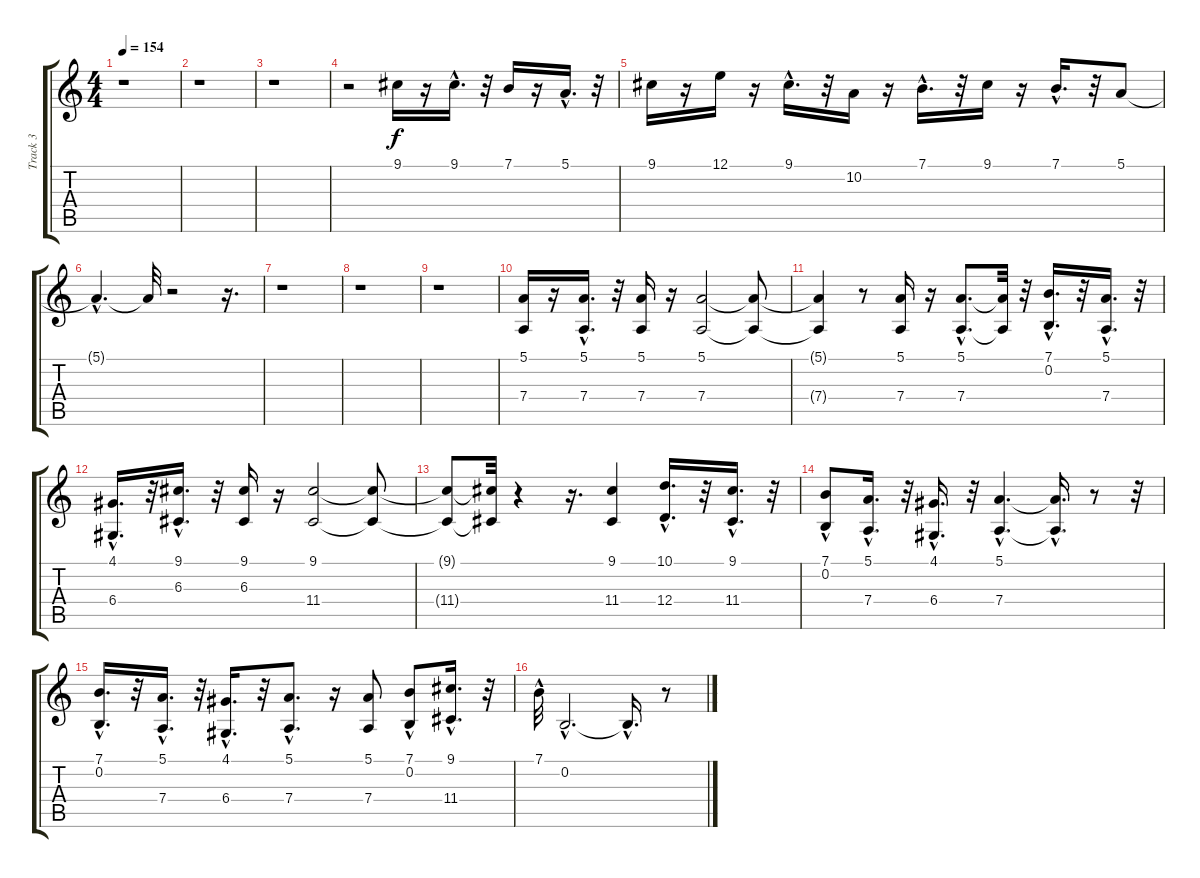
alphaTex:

\track ("Track 3" "Track 3") {instrument brasssection}
\staff {score tabs}
\tuning (E4 B3 G3 D3 A2 E2) {hide}
\ts (4 4)
\tempo 154
\clef g2
\ks c
r.1{dy f} |
r.1 |
r.1 |
r.2 9.1.16 r.16 9.1{hac}.16{d} r.32 7.1.16 r.16 5.1{hac}.16{d} r.32 |
9.1.16 r.16 12.1.16 r.16 9.1{hac}.16{d} r.32 10.2.16 r.16 7.1{hac}.16{d} r.32 9.1.16 r.16 7.1{hac}.16{d} r.32 5.1.8 |
5.1{hac t}.4{d} 5.1{t}.32 r.2 r.16{d} |
r.1 |
r.1 |
r.1 |
(5.1 7.4).16 r.16 (5.1{hac} 7.4{hac}).16{d} r.32 (5.1 7.4).16 r.16 (5.1 7.4).2 (5.1{t} 7.4{t}).8 |
(5.1{t} 7.4{t}).4 r.8 (5.1 7.4).16 r.16 (5.1{hac} 7.4{hac}).8{d} (5.1{t} 7.4{t}).32 r.32 (7.1{hac} 0.2{hac}).16{d} r.32 (5.1{hac} 7.4{hac}).16{d} r.32 |
(4.1{hac} 6.4{hac}).16{d} r.32 (9.1{hac} 6.3{hac}).16{d} r.32 (9.1 6.3).16 r.16 (9.1 11.4).2 (9.1{t} 11.4{t}).8 |
(9.1{t} 11.4{t}).8 (9.1{t} 11.4{t}).32 r.4 r.16{d} (9.1 11.4).4 (10.1{hac} 12.4{hac}).16{d} r.32 (9.1{hac} 11.4{hac}).16{d} r.32 |
(7.1 0.2{hac}).8 (5.1{hac} 7.4).16{d} r.32 (4.1 6.4{hac}).16{d} r.32 (5.1{hac} 7.4{hac}).4{d} (5.1{hac t} 7.4{t}).16{d} r.8 r.32 |
(7.1{hac} 0.2{hac}).16{d} r.32 (5.1{hac} 7.4).16{d} r.32 (4.1{hac} 6.4{hac}).16{d} r.32 (5.1{hac} 7.4{hac}).8{d} r.16 (5.1 7.4).8 (7.1{hac} 0.2).8 (9.1{hac} 11.4{hac}).16{d} r.32 |
7.1{hac}.32 0.2{hac}.2{d} 0.2{hac t}.16{d} r.8
